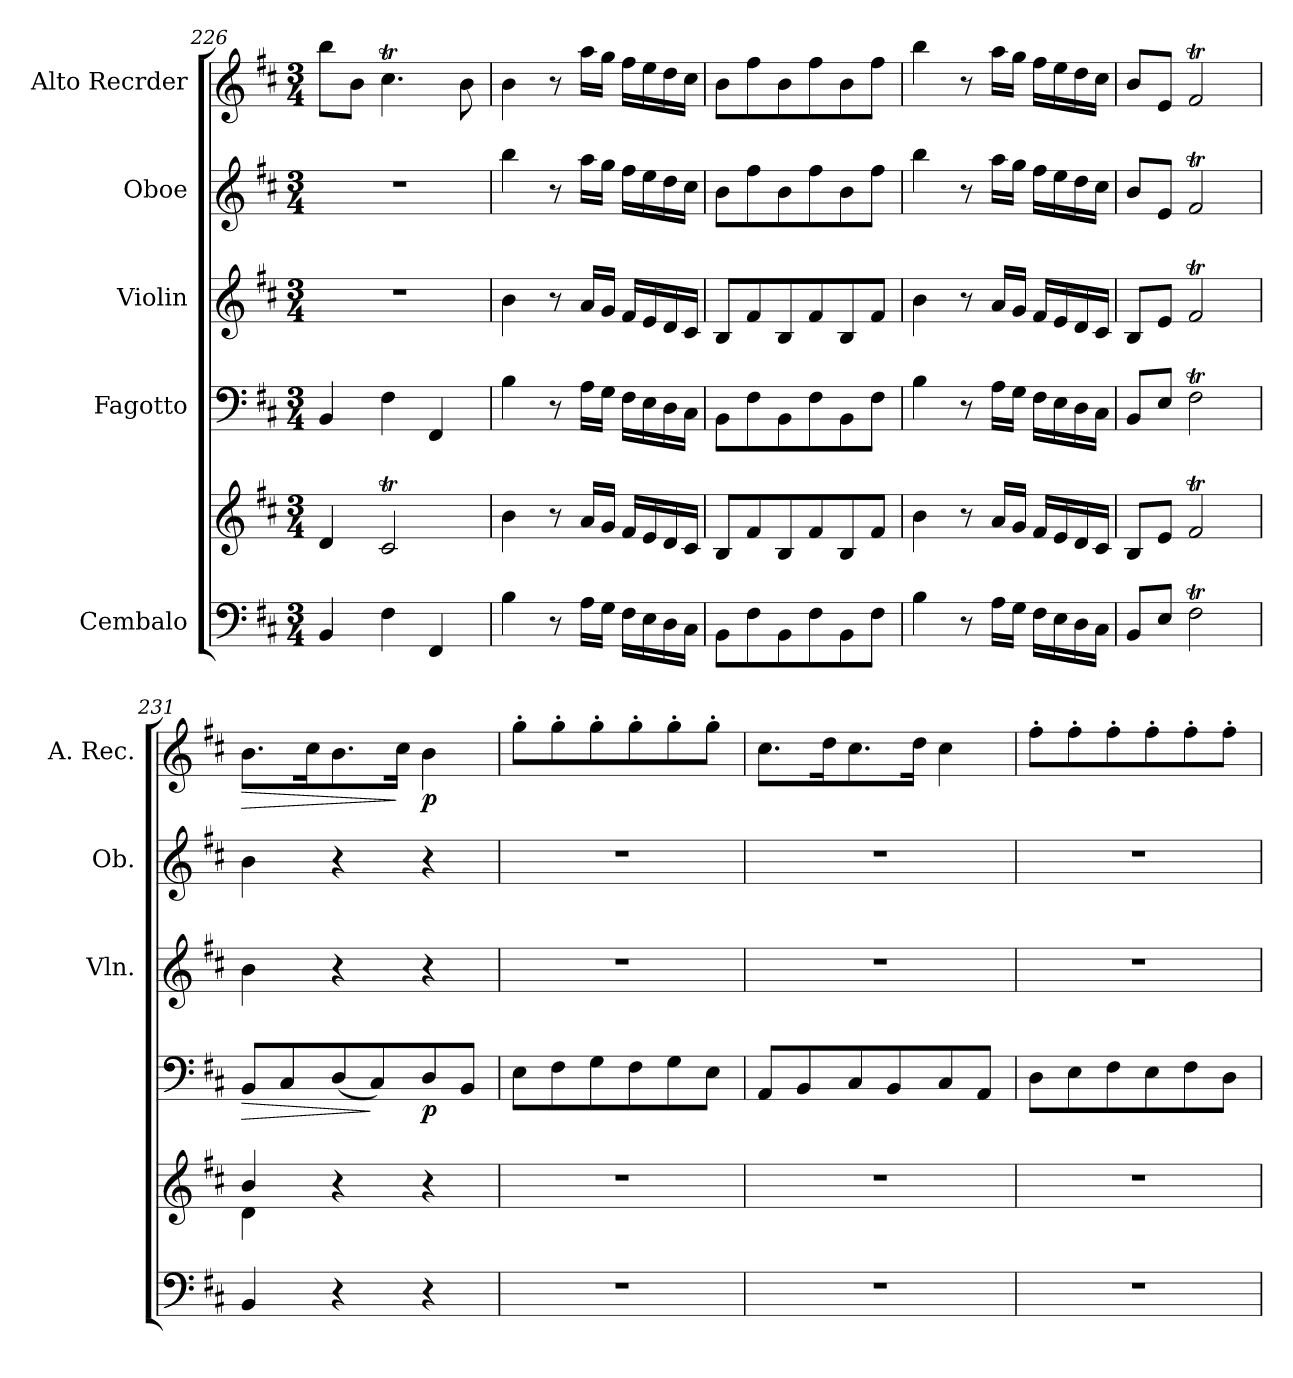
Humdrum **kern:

**kern	**kern	**kern	**dynam	**kern	**kern	**kern	**dynam
*part5	*part5	*part4	*part4	*part3	*part2	*part1	*part1
*staff6	*staff5	*staff4	*staff4	*staff3	*staff2	*staff1	*staff1
*I"Cembalo	*	*I"Fagotto	*	*I"Violin	*I"Oboe	*I"Alto Recrder	*
*	*	*	*	*I'Vln.	*I'Ob.	*I'A. Rec.	*
*clefF4	*clefG2	*clefF4	*	*clefG2	*clefG2	*clefG2	*
*k[f#c#]	*k[f#c#]	*k[f#c#]	*	*k[f#c#]	*k[f#c#]	*k[f#c#]	*
*M3/4	*M3/4	*M3/4	*	*M3/4	*M3/4	*M3/4	*
=226	=226	=226	=226	=226	=226	=226	=226
4BB/	4d/	4BB/	.	2.r	2.r	8bb\L	.
.	.	.	.	.	.	8b\J	.
4F#\	2c#t/	4F#\	.	.	.	4.cc#t\	.
4FF#/	.	4FF#/	.	.	.	.	.
.	.	.	.	.	.	8b\	.
=227	=227	=227	=227	=227	=227	=227	=227
4B\	4b\	4B\	.	4b\	4bb\	4b\	.
8r	8r	8r	.	8r	8r	8r	.
16A\LL	16a/LL	16A\LL	.	16a/LL	16aa\LL	16aa\LL	.
16G\JJ	16g/JJ	16G\JJ	.	16g/JJ	16gg\JJ	16gg\JJ	.
16F#\LL	16f#/LL	16F#\LL	.	16f#/LL	16ff#\LL	16ff#\LL	.
16E\	16e/	16E\	.	16e/	16ee\	16ee\	.
16D\	16d/	16D\	.	16d/	16dd\	16dd\	.
16C#\JJ	16c#/JJ	16C#\JJ	.	16c#/JJ	16cc#\JJ	16cc#\JJ	.
=228	=228	=228	=228	=228	=228	=228	=228
8BB\L	8B/L	8BB\L	.	8B/L	8b\L	8b\L	.
8F#\	8f#/	8F#\	.	8f#/	8ff#\	8ff#\	.
8BB\	8B/	8BB\	.	8B/	8b\	8b\	.
8F#\	8f#/	8F#\	.	8f#/	8ff#\	8ff#\	.
8BB\	8B/	8BB\	.	8B/	8b\	8b\	.
8F#\J	8f#/J	8F#\J	.	8f#/J	8ff#\J	8ff#\J	.
=229	=229	=229	=229	=229	=229	=229	=229
4B\	4b\	4B\	.	4b\	4bb\	4bb\	.
8r	8r	8r	.	8r	8r	8r	.
16A\LL	16a/LL	16A\LL	.	16a/LL	16aa\LL	16aa\LL	.
16G\JJ	16g/JJ	16G\JJ	.	16g/JJ	16gg\JJ	16gg\JJ	.
16F#\LL	16f#/LL	16F#\LL	.	16f#/LL	16ff#\LL	16ff#\LL	.
16E\	16e/	16E\	.	16e/	16ee\	16ee\	.
16D\	16d/	16D\	.	16d/	16dd\	16dd\	.
16C#\JJ	16c#/JJ	16C#\JJ	.	16c#/JJ	16cc#\JJ	16cc#\JJ	.
=230	=230	=230	=230	=230	=230	=230	=230
8BB/L	8B/L	8BB/L	.	8B/L	8b/L	8b/L	.
8E/J	8e/J	8E/J	.	8e/J	8e/J	8e/J	.
2F#t\	2f#t/	2F#t\	.	2f#t/	2f#t/	2f#t/	.
!!LO:LB:g=z
=231	=231	=231	=231	=231	=231	=231	=231
*	*^	*	*	*	*	*	*
!	!	!	!	!LO:HP:b	!	!	!	!LO:HP:b
4BB/	4b/	4d\	8BB/L	>	4b\	4b\	8.b\L	>
.	.	.	8C#/	.	.	.	.	.
.	.	.	.	.	.	.	16cc#\K	.
4r	4r	2ryy	(8D/	.	4r	4r	8.b\	.
.	.	.	8C#/)	]	.	.	.	.
.	.	.	.	.	.	.	16cc#\Jk	]
!	!	!	!	!LO:DY:b	!	!	!	!LO:DY:b
4r	4r	.	8D/	p	4r	4r	4b\	p
.	.	.	8BB/J	.	.	.	.	.
*	*v	*v	*	*	*	*	*	*
=232	=232	=232	=232	=232	=232	=232	=232
2.r	2.r	8E\L	.	2.r	2.r	8gg'\L	.
.	.	8F#\	.	.	.	8gg'\	.
.	.	8G\	.	.	.	8gg'\	.
.	.	8F#\	.	.	.	8gg'\	.
.	.	8G\	.	.	.	8gg'\	.
.	.	8E\J	.	.	.	8gg'\J	.
=233	=233	=233	=233	=233	=233	=233	=233
2.r	2.r	8AA/L	.	2.r	2.r	8.cc#\L	.
.	.	8BB/	.	.	.	.	.
.	.	.	.	.	.	16dd\K	.
.	.	8C#/	.	.	.	8.cc#\	.
.	.	8BB/	.	.	.	.	.
.	.	.	.	.	.	16dd\Jk	.
.	.	8C#/	.	.	.	4cc#\	.
.	.	8AA/J	.	.	.	.	.
=234	=234	=234	=234	=234	=234	=234	=234
2.r	2.r	8D\L	.	2.r	2.r	8ff#'\L	.
.	.	8E\	.	.	.	8ff#'\	.
.	.	8F#\	.	.	.	8ff#'\	.
.	.	8E\	.	.	.	8ff#'\	.
.	.	8F#\	.	.	.	8ff#'\	.
.	.	8D\J	.	.	.	8ff#'\J	.
=	=	=	=	=	=	=	=
*-	*-	*-	*-	*-	*-	*-	*-
